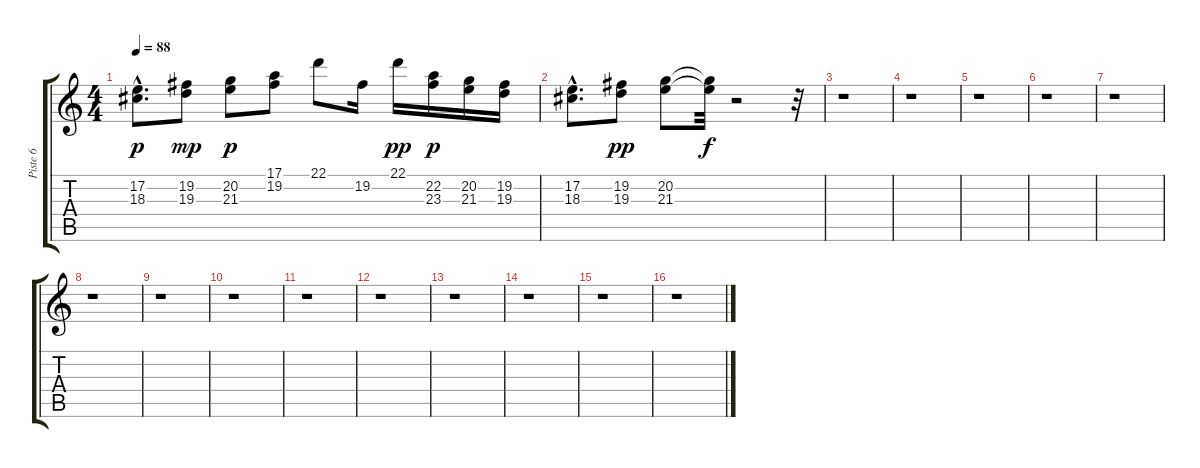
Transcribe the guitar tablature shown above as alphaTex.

\track ("Piste 6" "Piste 6") {instrument pad3polysynth}
\staff {score tabs}
\tuning (E4 B3 G3 D3 A2 E2) {hide}
\ts (4 4)
\tempo 88
\clef g2
\ks c
(17.2{hac} 18.3{hac}).8{d dy p} (19.2 19.3).8{dy mp} (20.2 21.3).8{dy p} (17.1 19.2).8 22.1.8 19.2.16 22.1.16{dy pp} (22.2 23.3).16{dy p} (20.2 21.3).16 (19.2 19.3).16 |
(17.2{hac} 18.3{hac}).8{d} (19.2 19.3).8{dy pp} (20.2 21.3).8 (20.2{t} 21.3{t}).32{dy f} r.2 r.32 |
r.1 |
r.1 |
r.1 |
r.1 |
r.1 |
r.1 |
r.1 |
r.1 |
r.1 |
r.1 |
r.1 |
r.1 |
r.1 |
r.1
